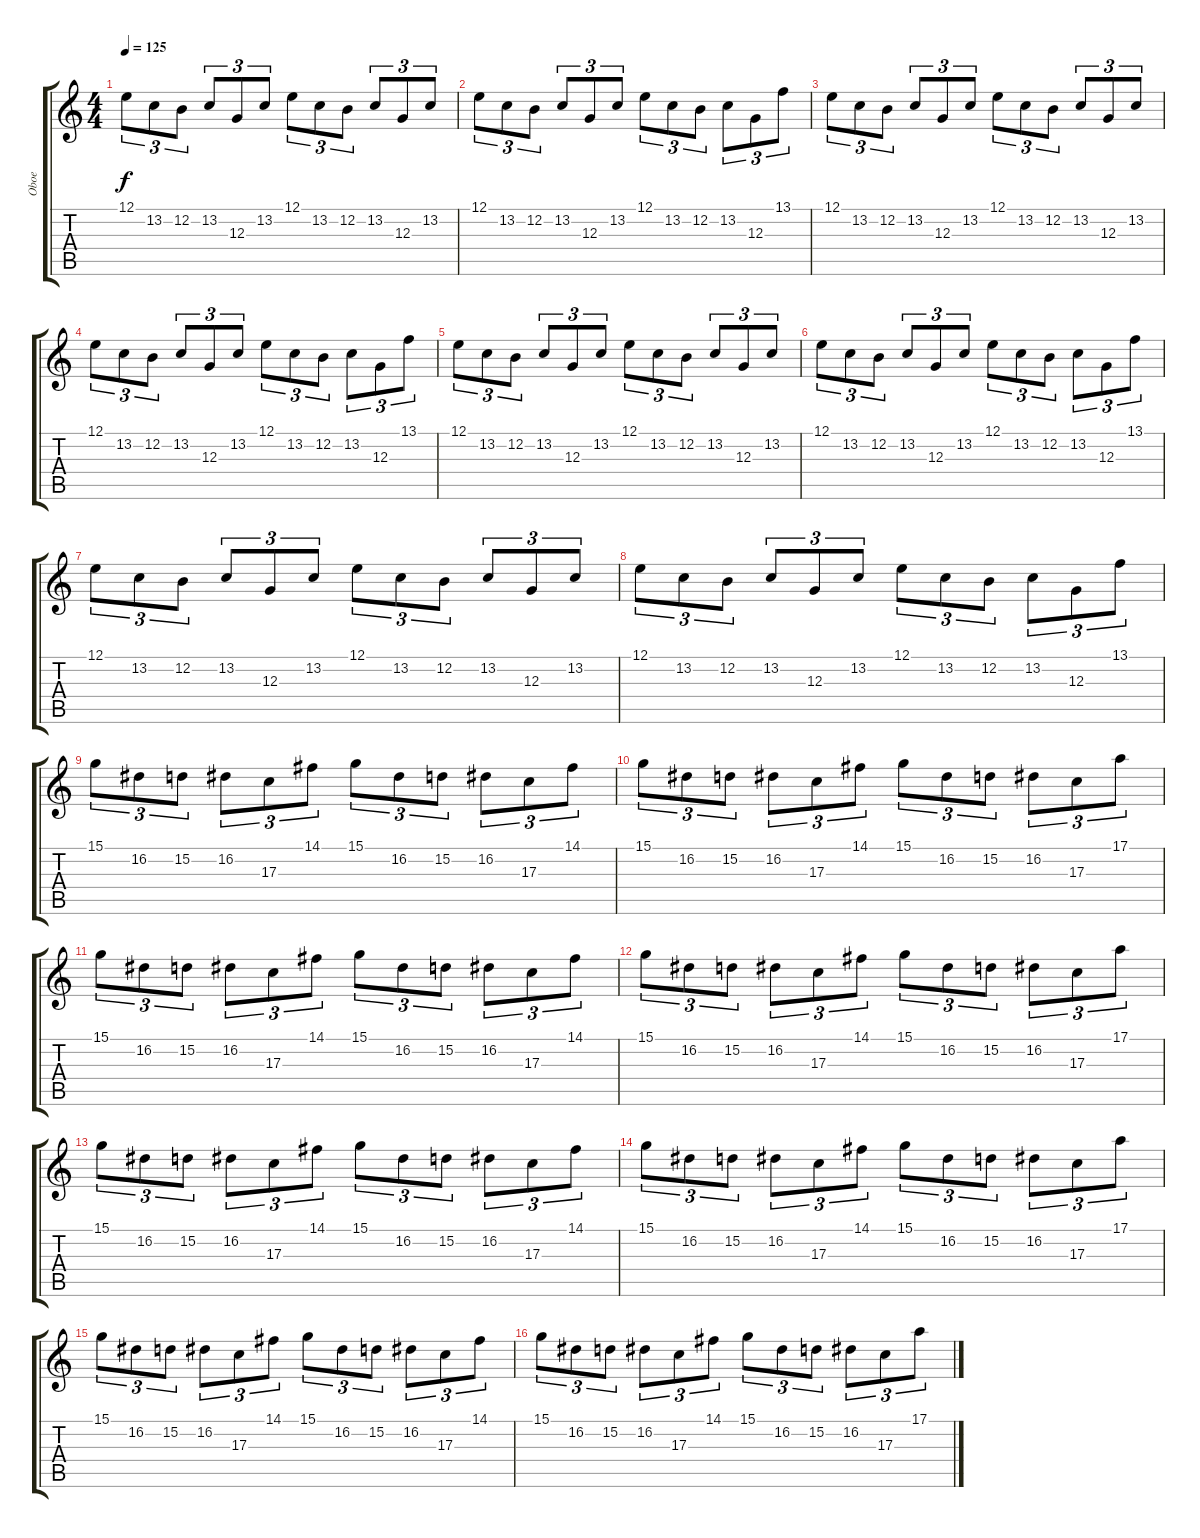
\track ("Oboe" "Oboe") {instrument oboe}
\staff {score tabs}
\tuning (E4 B3 G3 D3 A2 E2) {hide}
\ts (4 4)
\tempo 125
\clef g2
\ks c
12.1.8{tu (3 2) dy f} 13.2.8{tu (3 2)} 12.2.8{tu (3 2)} 13.2.8{tu (3 2)} 12.3.8{tu (3 2)} 13.2.8{tu (3 2)} 12.1.8{tu (3 2)} 13.2.8{tu (3 2)} 12.2.8{tu (3 2)} 13.2.8{tu (3 2)} 12.3.8{tu (3 2)} 13.2.8{tu (3 2)} |
12.1.8{tu (3 2)} 13.2.8{tu (3 2)} 12.2.8{tu (3 2)} 13.2.8{tu (3 2)} 12.3.8{tu (3 2)} 13.2.8{tu (3 2)} 12.1.8{tu (3 2)} 13.2.8{tu (3 2)} 12.2.8{tu (3 2)} 13.2.8{tu (3 2)} 12.3.8{tu (3 2)} 13.1.8{tu (3 2)} |
12.1.8{tu (3 2)} 13.2.8{tu (3 2)} 12.2.8{tu (3 2)} 13.2.8{tu (3 2)} 12.3.8{tu (3 2)} 13.2.8{tu (3 2)} 12.1.8{tu (3 2)} 13.2.8{tu (3 2)} 12.2.8{tu (3 2)} 13.2.8{tu (3 2)} 12.3.8{tu (3 2)} 13.2.8{tu (3 2)} |
12.1.8{tu (3 2)} 13.2.8{tu (3 2)} 12.2.8{tu (3 2)} 13.2.8{tu (3 2)} 12.3.8{tu (3 2)} 13.2.8{tu (3 2)} 12.1.8{tu (3 2)} 13.2.8{tu (3 2)} 12.2.8{tu (3 2)} 13.2.8{tu (3 2)} 12.3.8{tu (3 2)} 13.1.8{tu (3 2)} |
12.1.8{tu (3 2)} 13.2.8{tu (3 2)} 12.2.8{tu (3 2)} 13.2.8{tu (3 2)} 12.3.8{tu (3 2)} 13.2.8{tu (3 2)} 12.1.8{tu (3 2)} 13.2.8{tu (3 2)} 12.2.8{tu (3 2)} 13.2.8{tu (3 2)} 12.3.8{tu (3 2)} 13.2.8{tu (3 2)} |
12.1.8{tu (3 2)} 13.2.8{tu (3 2)} 12.2.8{tu (3 2)} 13.2.8{tu (3 2)} 12.3.8{tu (3 2)} 13.2.8{tu (3 2)} 12.1.8{tu (3 2)} 13.2.8{tu (3 2)} 12.2.8{tu (3 2)} 13.2.8{tu (3 2)} 12.3.8{tu (3 2)} 13.1.8{tu (3 2)} |
12.1.8{tu (3 2)} 13.2.8{tu (3 2)} 12.2.8{tu (3 2)} 13.2.8{tu (3 2)} 12.3.8{tu (3 2)} 13.2.8{tu (3 2)} 12.1.8{tu (3 2)} 13.2.8{tu (3 2)} 12.2.8{tu (3 2)} 13.2.8{tu (3 2)} 12.3.8{tu (3 2)} 13.2.8{tu (3 2)} |
12.1.8{tu (3 2)} 13.2.8{tu (3 2)} 12.2.8{tu (3 2)} 13.2.8{tu (3 2)} 12.3.8{tu (3 2)} 13.2.8{tu (3 2)} 12.1.8{tu (3 2)} 13.2.8{tu (3 2)} 12.2.8{tu (3 2)} 13.2.8{tu (3 2)} 12.3.8{tu (3 2)} 13.1.8{tu (3 2)} |
15.1.8{tu (3 2)} 16.2.8{tu (3 2)} 15.2.8{tu (3 2)} 16.2.8{tu (3 2)} 17.3.8{tu (3 2)} 14.1.8{tu (3 2)} 15.1.8{tu (3 2)} 16.2.8{tu (3 2)} 15.2.8{tu (3 2)} 16.2.8{tu (3 2)} 17.3.8{tu (3 2)} 14.1.8{tu (3 2)} |
15.1.8{tu (3 2)} 16.2.8{tu (3 2)} 15.2.8{tu (3 2)} 16.2.8{tu (3 2)} 17.3.8{tu (3 2)} 14.1.8{tu (3 2)} 15.1.8{tu (3 2)} 16.2.8{tu (3 2)} 15.2.8{tu (3 2)} 16.2.8{tu (3 2)} 17.3.8{tu (3 2)} 17.1.8{tu (3 2)} |
15.1.8{tu (3 2)} 16.2.8{tu (3 2)} 15.2.8{tu (3 2)} 16.2.8{tu (3 2)} 17.3.8{tu (3 2)} 14.1.8{tu (3 2)} 15.1.8{tu (3 2)} 16.2.8{tu (3 2)} 15.2.8{tu (3 2)} 16.2.8{tu (3 2)} 17.3.8{tu (3 2)} 14.1.8{tu (3 2)} |
15.1.8{tu (3 2)} 16.2.8{tu (3 2)} 15.2.8{tu (3 2)} 16.2.8{tu (3 2)} 17.3.8{tu (3 2)} 14.1.8{tu (3 2)} 15.1.8{tu (3 2)} 16.2.8{tu (3 2)} 15.2.8{tu (3 2)} 16.2.8{tu (3 2)} 17.3.8{tu (3 2)} 17.1.8{tu (3 2)} |
15.1.8{tu (3 2)} 16.2.8{tu (3 2)} 15.2.8{tu (3 2)} 16.2.8{tu (3 2)} 17.3.8{tu (3 2)} 14.1.8{tu (3 2)} 15.1.8{tu (3 2)} 16.2.8{tu (3 2)} 15.2.8{tu (3 2)} 16.2.8{tu (3 2)} 17.3.8{tu (3 2)} 14.1.8{tu (3 2)} |
15.1.8{tu (3 2)} 16.2.8{tu (3 2)} 15.2.8{tu (3 2)} 16.2.8{tu (3 2)} 17.3.8{tu (3 2)} 14.1.8{tu (3 2)} 15.1.8{tu (3 2)} 16.2.8{tu (3 2)} 15.2.8{tu (3 2)} 16.2.8{tu (3 2)} 17.3.8{tu (3 2)} 17.1.8{tu (3 2)} |
15.1.8{tu (3 2)} 16.2.8{tu (3 2)} 15.2.8{tu (3 2)} 16.2.8{tu (3 2)} 17.3.8{tu (3 2)} 14.1.8{tu (3 2)} 15.1.8{tu (3 2)} 16.2.8{tu (3 2)} 15.2.8{tu (3 2)} 16.2.8{tu (3 2)} 17.3.8{tu (3 2)} 14.1.8{tu (3 2)} |
15.1.8{tu (3 2)} 16.2.8{tu (3 2)} 15.2.8{tu (3 2)} 16.2.8{tu (3 2)} 17.3.8{tu (3 2)} 14.1.8{tu (3 2)} 15.1.8{tu (3 2)} 16.2.8{tu (3 2)} 15.2.8{tu (3 2)} 16.2.8{tu (3 2)} 17.3.8{tu (3 2)} 17.1.8{tu (3 2)}
